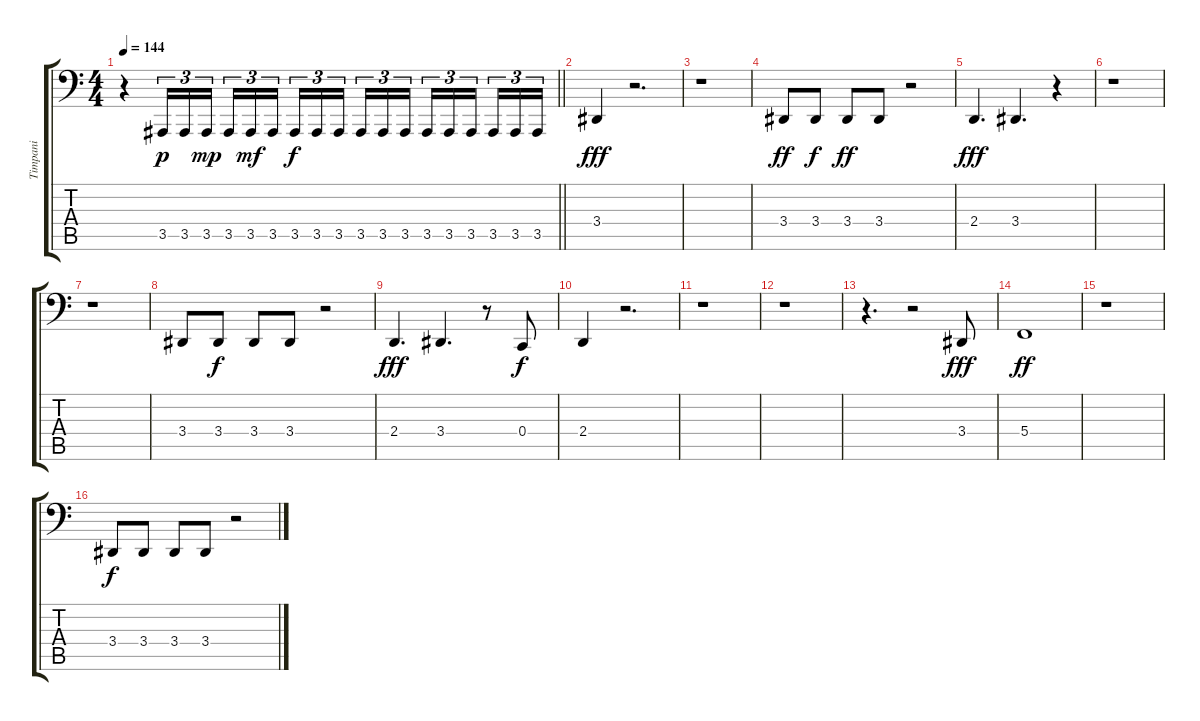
\track ("Timpani" "Timpani") {instrument timpani}
\staff {score tabs}
\tuning (D3 A2 F2 C2 G1 D1) {hide}
\ts (4 4)
\tempo 144
\clef f4
\barLineRight lightlight
\ks c
r.4{dy fff} 3.5.16{tu (3 2) dy p} 3.5.16{tu (3 2)} 3.5.16{tu (3 2) dy mp beam splitsecondary} 3.5.16{tu (3 2)} 3.5.16{tu (3 2) dy mf} 3.5.16{tu (3 2)} 3.5.16{tu (3 2) dy f} 3.5.16{tu (3 2)} 3.5.16{tu (3 2) beam splitsecondary} 3.5.16{tu (3 2)} 3.5.16{tu (3 2)} 3.5.16{tu (3 2)} 3.5.16{tu (3 2)} 3.5.16{tu (3 2)} 3.5.16{tu (3 2) beam splitsecondary} 3.5.16{tu (3 2)} 3.5.16{tu (3 2)} 3.5.16{tu (3 2)} |
3.4.4{dy fff} r.2{d} |
r.1 |
3.4.8{dy ff} 3.4.8{dy f} 3.4.8{dy ff} 3.4.8 r.2 |
2.4.4{d dy fff} 3.4.4{d} r.4 |
r.1 |
r.1 |
3.4.8 3.4.8{dy f} 3.4.8 3.4.8 r.2 |
2.4.4{d dy fff} 3.4.4{d} r.8 0.4.8{dy f} |
2.4.4 r.2{d} |
r.1 |
r.1 |
r.4{d} r.2 3.4.8{dy fff} |
5.4.1{dy ff} |
r.1 |
3.4.8{dy f} 3.4.8 3.4.8 3.4.8 r.2
